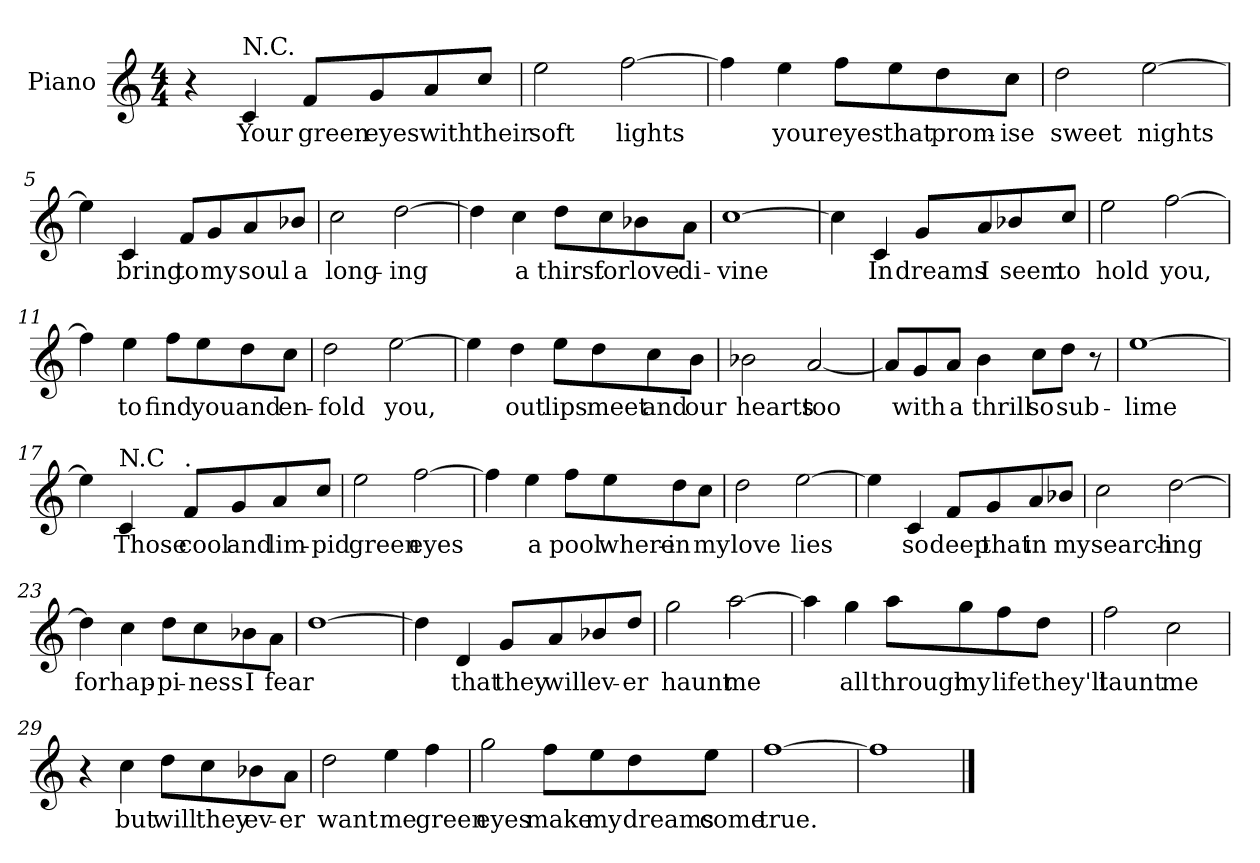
**kern	**text
*part1	*part1
*staff1	*staff1
*I"Piano	*
*I'Pno	*
*clefG2	*
*k[]	*
*C:	*
*M4/4	*
=1	=1
4r	.
!LO:TX:a:t=N.C.	!
4c/	Your
8f/L	green
8g/	eyes
8a/	with
8cc/J	their
=2	=2
2ee\	soft
[2ff\	lights
=3	=3
4ff\]	.
4ee\	your
8ff\L	eyes
8ee\	that
8dd\	prom-
8cc\J	-ise
!!LO:LB:g=z
=4	=4
2dd\	sweet
[2ee\	nights
=5	=5
4ee\]	.
4c/	bring
8f/L	to
8g/	my
8a/	soul
8b-X/J	a
=6	=6
2cc\	long-
[2dd\	-ing
=7	=7
4dd\]	.
4cc\	a
8dd\L	thirst
8cc\	for
8b-X\	love
8a\J	di-
=8	=8
[1cc	-vine
!!LO:LB:g=z
=9	=9
4cc\]	.
4c/	In
8g/L	dreams
8a/	I
8b-X/	seem
8cc/J	to
=10	=10
2ee\	hold
[2ff\	you,
=11	=11
4ff\]	.
4ee\	to
8ff\L	find
8ee\	you
8dd\	and
8cc\J	en-
=12	=12
2dd\	-fold
[2ee\	you,
!!LO:LB:g=z
=13	=13
4ee\]	.
4dd\	out
8ee\L	lips
8dd\	meet
8cc\	and
8b\J	our
=14	=14
2b-X\	hearts
[2a/	too
=15	=15
8a/L]	.
8g/	with
8a/J	a
4b\	thrill
8cc\L	so
8dd\J	sub-
8r	.
=16	=16
[1ee	-lime
!!LO:LB:g=z
=17	=17
4ee\]	.
!LO:TX:a:t=N.C	!
4c/	Those
!LO:TX:a:t=.	!
8f/L	cool
8g/	and
8a/	lim-
8cc/J	-pid
=18	=18
2ee\	green
[2ff\	eyes
=19	=19
4ff\]	.
4ee\	a
8ff\L	pool
8ee\	where-
8dd\	-in
8cc\J	my
=20	=20
2dd\	love
[2ee\	lies
!!LO:LB:g=z
=21	=21
4ee\]	.
4c/	so
8f/L	deep
8g/	that
8a/	in
8b-X/J	my
=22	=22
2cc\	search-
[2dd\	-ing
=23	=23
4dd\]	for
4cc\	hap-
8dd\L	-pi-
8cc\	-ness
8b-X\	I
8a\J	fear
=24	=24
[1dd	.
!!LO:LB:g=z
=25	=25
4dd\]	.
4d/	that
8g/L	they
8a/	will
8b-X/	ev-
8dd/J	-er
=26	=26
2gg\	haunt
[2aa\	me
=27	=27
4aa\]	.
4gg\	all
8aa\L	through
8gg\	my
8ff\	life
8dd\J	they'll
=28	=28
2ff\	taunt
2cc\	me
!!LO:LB:g=z
=29	=29
4r	.
4cc\	but
8dd\L	will
8cc\	they
8b-X\	ev-
8a\J	-er
=30	=30
2dd\	want
4ee\	me
4ff\	green
=31	=31
2gg\	eyes
8ff\L	make
8ee\	my
8dd\	dreams
8ee\J	come
=32	=32
[1ff	true.
=33	=33
1ff]	.
==	==
*-	*-
